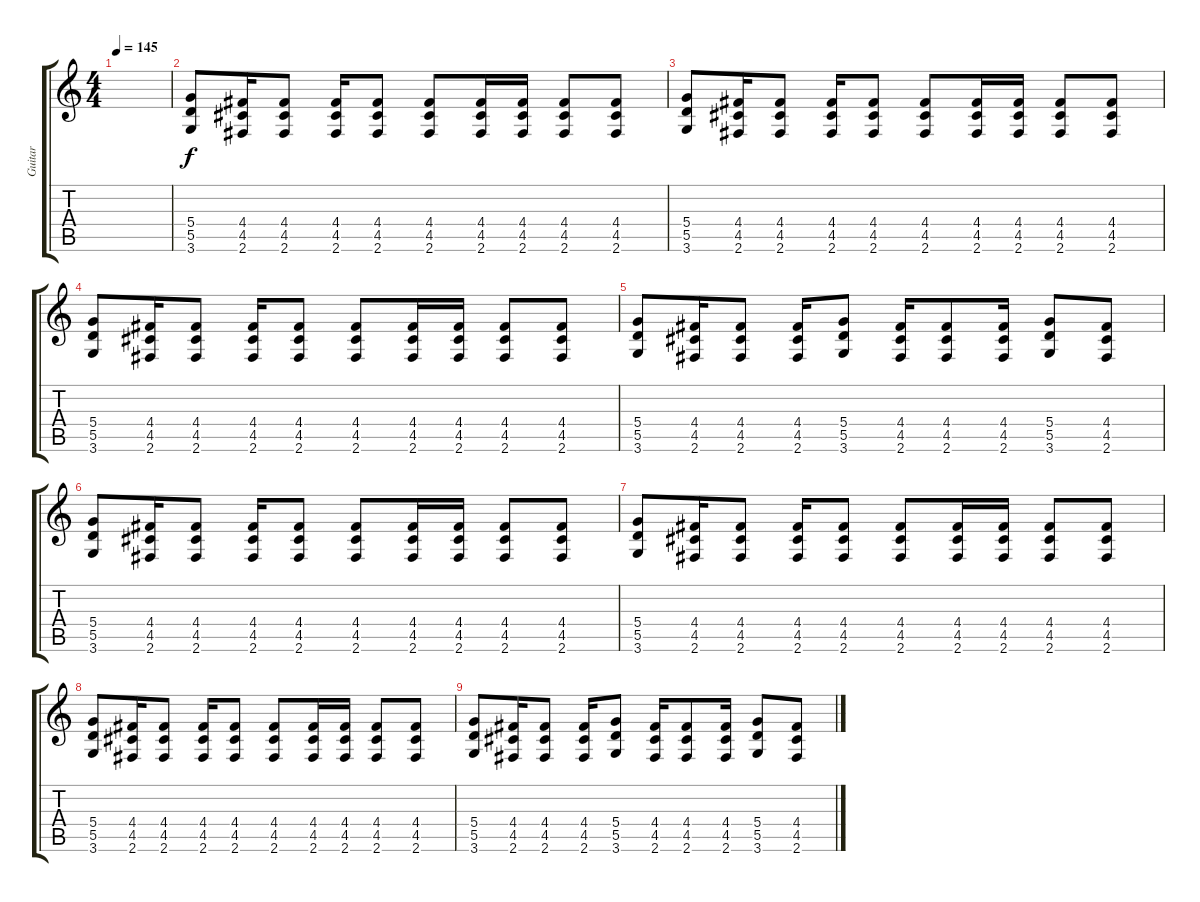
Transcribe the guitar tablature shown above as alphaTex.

\track ("Guitar" "Guitar") {instrument overdrivenguitar}
\staff {score tabs}
\tuning (E4 B3 G3 D3 A2 E2) {hide}
\ts (4 4)
\tempo 145
\clef g2
\ks c
|
(5.4 5.5 3.6).8 (4.4 4.5 2.6).16 (4.4 4.5 2.6).8 (4.4 4.5 2.6).16 (4.4 4.5 2.6).8 (4.4 4.5 2.6).8 (4.4 4.5 2.6).16 (4.4 4.5 2.6).16 (4.4 4.5 2.6).8 (4.4 4.5 2.6).8 |
(5.4 5.5 3.6).8 (4.4 4.5 2.6).16 (4.4 4.5 2.6).8 (4.4 4.5 2.6).16 (4.4 4.5 2.6).8 (4.4 4.5 2.6).8 (4.4 4.5 2.6).16 (4.4 4.5 2.6).16 (4.4 4.5 2.6).8 (4.4 4.5 2.6).8 |
(5.4 5.5 3.6).8 (4.4 4.5 2.6).16 (4.4 4.5 2.6).8 (4.4 4.5 2.6).16 (4.4 4.5 2.6).8 (4.4 4.5 2.6).8 (4.4 4.5 2.6).16 (4.4 4.5 2.6).16 (4.4 4.5 2.6).8 (4.4 4.5 2.6).8 |
(5.4 5.5 3.6).8 (4.4 4.5 2.6).16 (4.4 4.5 2.6).8 (4.4 4.5 2.6).16 (5.4 5.5 3.6).8 (4.4 4.5 2.6).16 (4.4 4.5 2.6).8 (4.4 4.5 2.6).16 (5.4 5.5 3.6).8 (4.4 4.5 2.6).8 |
(5.4 5.5 3.6).8 (4.4 4.5 2.6).16 (4.4 4.5 2.6).8 (4.4 4.5 2.6).16 (4.4 4.5 2.6).8 (4.4 4.5 2.6).8 (4.4 4.5 2.6).16 (4.4 4.5 2.6).16 (4.4 4.5 2.6).8 (4.4 4.5 2.6).8 |
(5.4 5.5 3.6).8 (4.4 4.5 2.6).16 (4.4 4.5 2.6).8 (4.4 4.5 2.6).16 (4.4 4.5 2.6).8 (4.4 4.5 2.6).8 (4.4 4.5 2.6).16 (4.4 4.5 2.6).16 (4.4 4.5 2.6).8 (4.4 4.5 2.6).8 |
(5.4 5.5 3.6).8 (4.4 4.5 2.6).16 (4.4 4.5 2.6).8 (4.4 4.5 2.6).16 (4.4 4.5 2.6).8 (4.4 4.5 2.6).8 (4.4 4.5 2.6).16 (4.4 4.5 2.6).16 (4.4 4.5 2.6).8 (4.4 4.5 2.6).8 |
(5.4 5.5 3.6).8 (4.4 4.5 2.6).16 (4.4 4.5 2.6).8 (4.4 4.5 2.6).16 (5.4 5.5 3.6).8 (4.4 4.5 2.6).16 (4.4 4.5 2.6).8 (4.4 4.5 2.6).16 (5.4 5.5 3.6).8 (4.4 4.5 2.6).8
